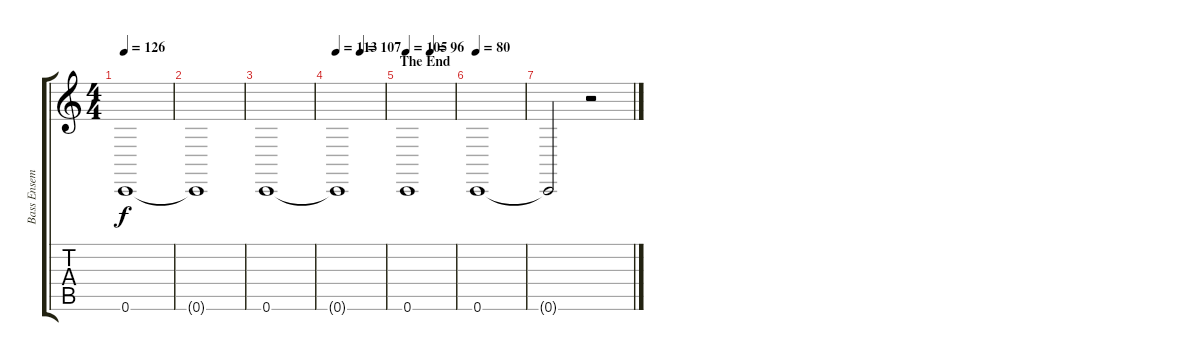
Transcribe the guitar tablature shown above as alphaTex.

\track ("Bass Ensemble" "Bass Ensem") {instrument stringensemble1}
\staff {score tabs}
\tuning (E4 B3 G3 D3 A2 C2) {hide}
\ts (4 4)
\tempo 126
\clef g2
\ks c
0.6.1{dy f} |
0.6{t}.1 |
0.6.1 |
\tempo 113
\tempo (107 0.5)
0.6{t}.1 |
\section ("" "The End")
\tempo 105
\tempo (96 0.5)
0.6.1 |
\tempo 80
0.6.1 |
0.6{t}.2 r.2
